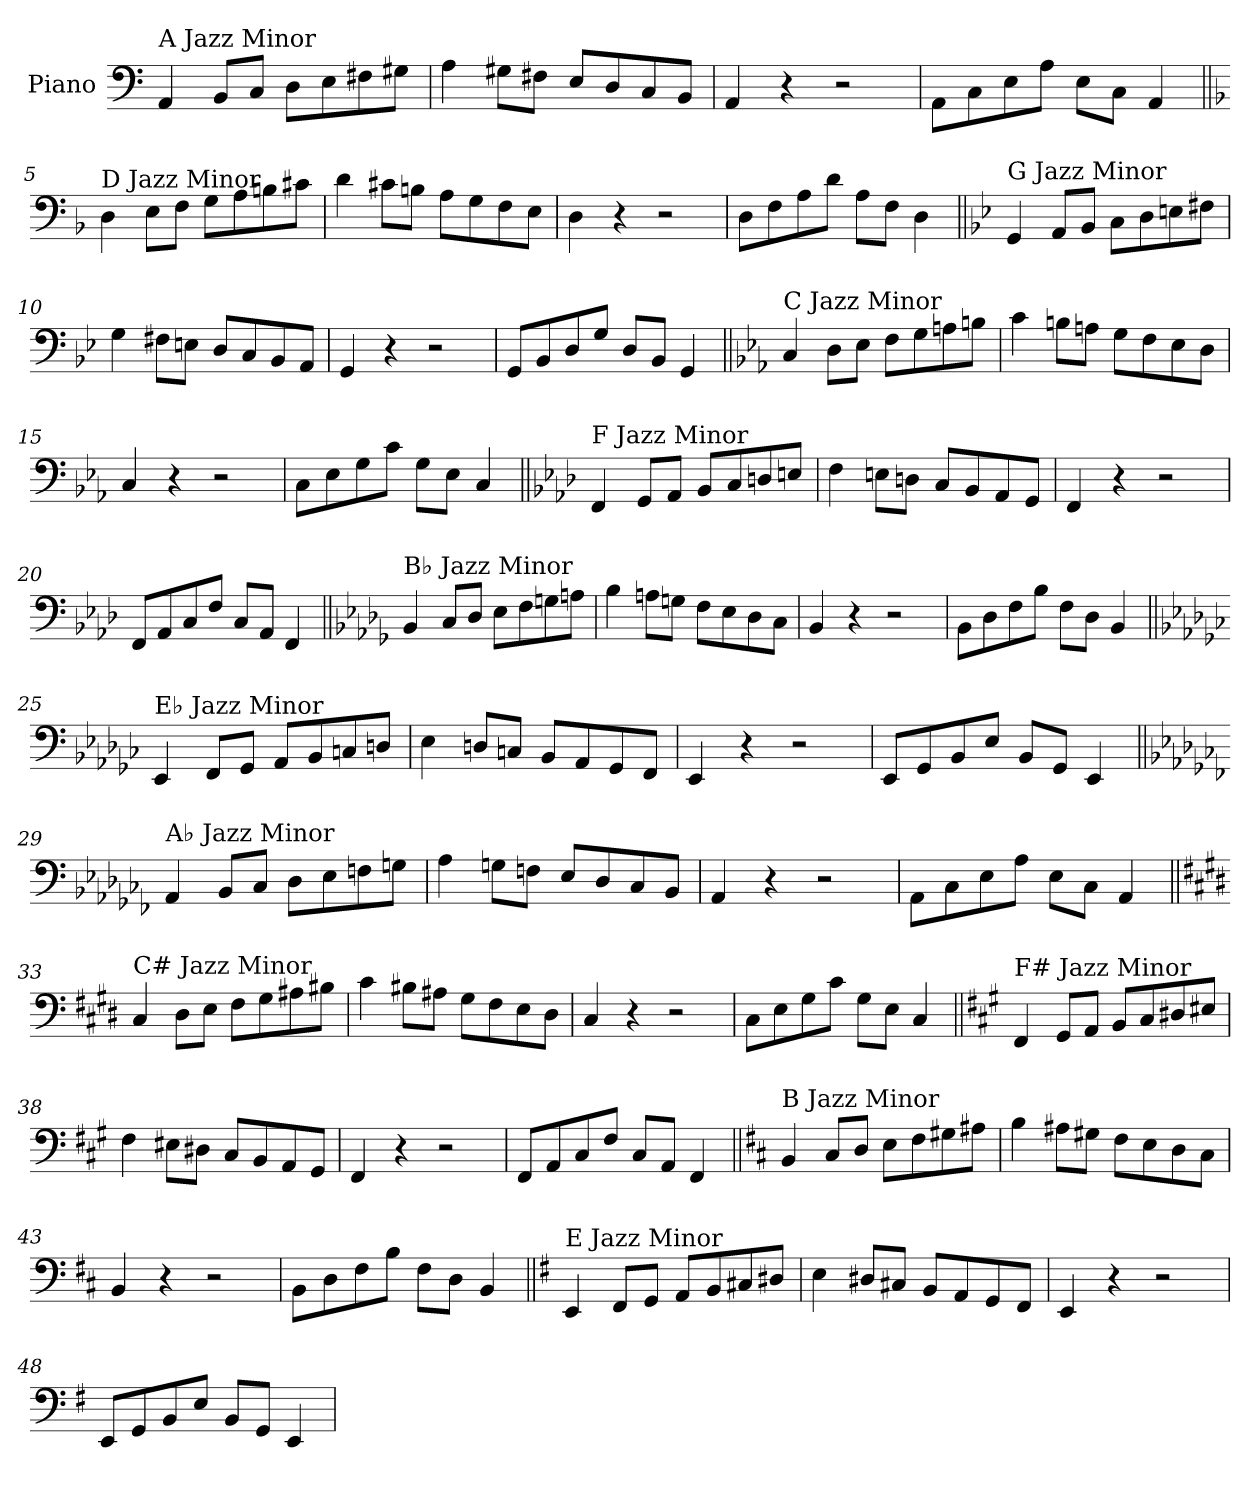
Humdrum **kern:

**kern
*part1
*staff1
*I"Piano
*I'Pno.
*clefF4
*k[]
=1
!LO:TX:a:t=A Jazz Minor
4AA/
8BB/L
8C/J
8D\L
8E\
8F#X\
8G#X\J
=2
4A\
8G#X\L
8F#X\J
8E/L
8D/
8C/
8BB/J
=3
4AA/
4r
2r
=4
8AA\L
8C\
8E\
8A\J
8E\L
8C\J
4AA/
!!LO:LB:g=z
=5||
*k[b-]
!LO:TX:a:t=D Jazz Minor
4D\
8E\L
8F\J
8G\L
8A\
8Bn\
8c#X\J
=6
4d\
8c#X\L
8Bn\J
8A\L
8G\
8F\
8E\J
=7
4D\
4r
2r
=8
8D\L
8F\
8A\
8d\J
8A\L
8F\J
4D\
!!LO:LB:g=z
=9||
*k[b-e-]
!LO:TX:a:t=G Jazz Minor
4GG/
8AA/L
8BB-/J
8C\L
8D\
8En\
8F#X\J
=10
4G\
8F#X\L
8En\J
8D/L
8C/
8BB-/
8AA/J
=11
4GG/
4r
2r
=12
8GG/L
8BB-/
8D/
8G/J
8D/L
8BB-/J
4GG/
!!LO:LB:g=z
=13||
*k[b-e-a-]
!LO:TX:a:t=C Jazz Minor
4C/
8D\L
8E-\J
8F\L
8G\
8An\
8Bn\J
=14
4c\
8Bn\L
8An\J
8G\L
8F\
8E-\
8D\J
=15
4C/
4r
2r
=16
8C\L
8E-\
8G\
8c\J
8G\L
8E-\J
4C/
!!LO:LB:g=z
=17||
*k[b-e-a-d-]
!LO:TX:a:t=F Jazz Minor
4FF/
8GG/L
8AA-/J
8BB-/L
8C/
8Dn/
8En/J
=18
4F\
8En\L
8Dn\J
8C/L
8BB-/
8AA-/
8GG/J
=19
4FF/
4r
2r
=20
8FF/L
8AA-/
8C/
8F/J
8C/L
8AA-/J
4FF/
!!LO:LB:g=z
=21||
*k[b-e-a-d-g-]
!LO:TX:a:t=B♭ Jazz Minor
4BB-/
8C/L
8D-/J
8E-\L
8F\
8Gn\
8An\J
=22
4B-\
8An\L
8Gn\J
8F\L
8E-\
8D-\
8C\J
=23
4BB-/
4r
2r
=24
8BB-\L
8D-\
8F\
8B-\J
8F\L
8D-\J
4BB-/
!!LO:LB:g=z
=25||
*k[b-e-a-d-g-c-]
!LO:TX:a:t=E♭ Jazz Minor
4EE-/
8FF/L
8GG-/J
8AA-/L
8BB-/
8Cn/
8Dn/J
=26
4E-\
8Dn/L
8Cn/J
8BB-/L
8AA-/
8GG-/
8FF/J
=27
4EE-/
4r
2r
=28
8EE-/L
8GG-/
8BB-/
8E-/J
8BB-/L
8GG-/J
4EE-/
!!LO:LB:g=z
=29||
*k[b-e-a-d-g-c-f-]
!LO:TX:a:t=A♭ Jazz Minor
4AA-/
8BB-/L
8C-/J
8D-\L
8E-\
8Fn\
8Gn\J
=30
4A-\
8Gn\L
8Fn\J
8E-/L
8D-/
8C-/
8BB-/J
=31
4AA-/
4r
2r
=32
8AA-\L
8C-\
8E-\
8A-\J
8E-\L
8C-\J
4AA-/
!!LO:LB:g=z
=33||
*k[f#c#g#d#]
!LO:TX:a:t=C# Jazz Minor
4C#/
8D#\L
8E\J
8F#\L
8G#\
8A#X\
8B#X\J
=34
4c#\
8B#X\L
8A#X\J
8G#\L
8F#\
8E\
8D#\J
=35
4C#/
4r
2r
=36
8C#\L
8E\
8G#\
8c#\J
8G#\L
8E\J
4C#/
!!LO:LB:g=z
=37||
*k[f#c#g#]
!LO:TX:a:t=F# Jazz Minor
4FF#/
8GG#/L
8AA/J
8BB/L
8C#/
8D#X/
8E#X/J
=38
4F#\
8E#X\L
8D#X\J
8C#/L
8BB/
8AA/
8GG#/J
=39
4FF#/
4r
2r
=40
8FF#/L
8AA/
8C#/
8F#/J
8C#/L
8AA/J
4FF#/
!!LO:LB:g=z
=41||
*k[f#c#]
!LO:TX:a:t=B Jazz Minor
4BB/
8C#/L
8D/J
8E\L
8F#\
8G#X\
8A#X\J
=42
4B\
8A#X\L
8G#X\J
8F#\L
8E\
8D\
8C#\J
=43
4BB/
4r
2r
=44
8BB\L
8D\
8F#\
8B\J
8F#\L
8D\J
4BB/
!!LO:LB:g=z
=45||
*k[f#]
!LO:TX:a:t=E Jazz Minor
4EE/
8FF#/L
8GG/J
8AA/L
8BB/
8C#X/
8D#X/J
=46
4E\
8D#X/L
8C#X/J
8BB/L
8AA/
8GG/
8FF#/J
=47
4EE/
4r
2r
=48
8EE/L
8GG/
8BB/
8E/J
8BB/L
8GG/J
4EE/
=
*-
